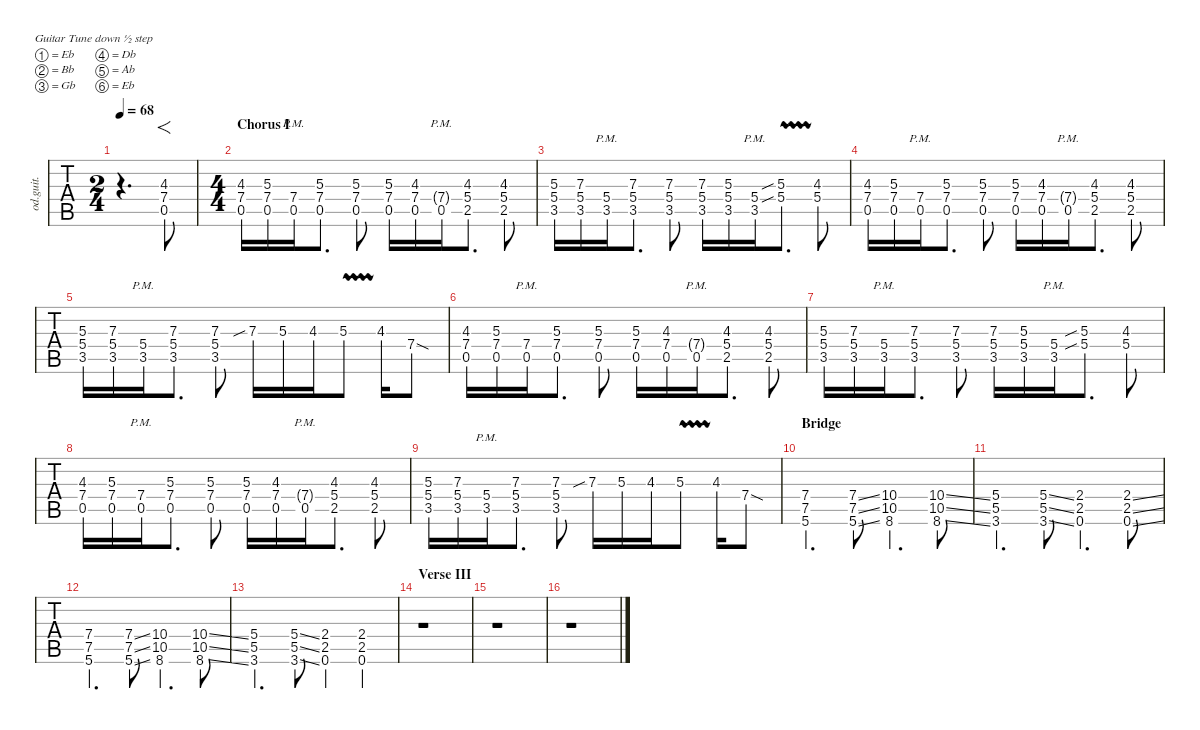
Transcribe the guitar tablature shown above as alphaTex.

\defaultSystemsLayout 4
\hideDynamics
\bracketExtendMode nobrackets
\otherSystemsTrackNameOrientation horizontal
\track ("Rhythm Guitar (James)" "od.guit.") {defaultSystemsLayout 4 instrument overdrivenguitar}
\staff {tabs}
\tuning (Eb4 Bb3 Gb3 Db3 Ab2 Eb2)
\ts (2 4)
\beaming (8 2 2)
\tempo 68
\clef g2
\ks c
r.4{d dy mf} (0.5{acc #} 7.4{acc #} 4.3{acc #}).8{f} |
\ts (4 4)
\beaming (8 2 2 2 2)
\section ("" "Chorus I")
(0.5{acc #} 7.4{acc #} 4.3{acc #}).16 (5.3 7.4{acc #} 0.5{acc #}).16 (0.5{pm acc #} 7.4{pm acc #}).16 (0.5{acc #} 7.4{acc #} 5.3).8{d} (0.5{st acc #} 7.4{st acc #} 5.3{st}).8 (0.5{acc #} 7.4{acc #} 5.3).16 (0.5{acc #} 7.4{acc #} 4.3{acc #}).16 (0.5{pm acc #} 7.4{g pm acc #}).16 (2.5{acc #} 5.4{acc #} 4.3{acc #}).8{d} (2.5{st acc #} 5.4{st acc #} 4.3{st acc #}).8 |
(3.5 5.3 5.4{acc #}).16 (3.5 7.3{acc #} 5.4{acc #}).16 (3.5{pm} 5.4{pm acc #}).16 (3.5 7.3{acc #} 5.4{acc #}).8{d} (3.5{st} 7.3{st acc #} 5.4{st acc #}).8 (3.5 7.3{acc #} 5.4{acc #}).16 (3.5 5.3 5.4{acc #}).16 (3.5{pm} 5.4{pm acc #}).16 (5.3{vw sib} 5.4{vw sib acc #}).8{d} (4.3{st acc #} 5.4{st acc #}).8 |
(0.5{ac acc #} 7.4{acc #} 4.3{acc #}).16 (5.3 7.4{acc #} 0.5{ac acc #}).16 (0.5{pm acc #} 7.4{pm acc #}).16 (0.5{acc #} 7.4{acc #} 5.3).8{d} (0.5{st acc #} 7.4{st acc #} 5.3{st}).8 (0.5{acc #} 7.4{acc #} 5.3).16 (0.5{acc #} 7.4{acc #} 4.3{acc #}).16 (0.5{pm acc #} 7.4{g pm acc #}).16 (2.5{acc #} 5.4{acc #} 4.3{acc #}).8{d} (2.5{st acc #} 5.4{st acc #} 4.3{st acc #}).8 |
(3.5 5.3 5.4{acc #}).16 (3.5 7.3{acc #} 5.4{acc #}).16 (3.5{pm} 5.4{pm acc #}).16 (3.5 7.3{acc #} 5.4{acc #}).8{d} (3.5{st} 7.3{st acc #} 5.4{st acc #}).8 7.3{sib acc #}.16 5.3.16 4.3{acc #}.16 5.3{vw}.8 4.3{acc #}.16 7.4{sod acc #}.8 |
(0.5{acc #} 7.4{acc #} 4.3{acc #}).16 (5.3 7.4{acc #} 0.5{acc #}).16 (0.5{pm acc #} 7.4{pm acc #}).16 (0.5{acc #} 7.4{acc #} 5.3).8{d} (0.5{st acc #} 7.4{st acc #} 5.3{st}).8 (0.5{acc #} 7.4{acc #} 5.3).16 (0.5{acc #} 7.4{acc #} 4.3{acc #}).16 (0.5{pm acc #} 7.4{g pm acc #}).16 (2.5{acc #} 5.4{acc #} 4.3{acc #}).8{d} (2.5{st acc #} 5.4{st acc #} 4.3{st acc #}).8 |
(3.5 5.3 5.4{acc #}).16 (3.5 7.3{acc #} 5.4{acc #}).16 (3.5{pm} 5.4{pm acc #}).16 (3.5 7.3{acc #} 5.4{acc #}).8{d} (3.5{st} 7.3{st acc #} 5.4{st acc #}).8 (3.5 7.3{acc #} 5.4{acc #}).16 (3.5 5.3 5.4{acc #}).16 (3.5{pm} 5.4{pm acc #}).16 (5.3{sib} 5.4{sib acc #}).8{d} (4.3{st acc #} 5.4{st acc #}).8 |
(0.5{acc #} 7.4{acc #} 4.3{acc #}).16 (5.3 7.4{acc #} 0.5{acc #}).16 (0.5{pm acc #} 7.4{pm acc #}).16 (0.5{acc #} 7.4{acc #} 5.3).8{d} (0.5{st acc #} 7.4{st acc #} 5.3{st}).8 (0.5{acc #} 7.4{acc #} 5.3).16 (0.5{acc #} 7.4{acc #} 4.3{acc #}).16 (0.5{pm acc #} 7.4{g pm acc #}).16 (2.5{acc #} 5.4{acc #} 4.3{acc #}).8{d} (2.5{st acc #} 5.4{st acc #} 4.3{st acc #}).8 |
(3.5 5.3 5.4{acc #}).16 (3.5 7.3{acc #} 5.4{acc #}).16 (3.5{pm} 5.4{pm acc #}).16 (3.5 7.3{acc #} 5.4{acc #}).8{d} (3.5{st} 7.3{st acc #} 5.4{st acc #}).8 7.3{sib acc #}.16 5.3.16 4.3{acc #}.16 5.3{vw}.8 4.3{acc #}.16 7.4{sod acc #}.8 |
\section ("" "Bridge")
(7.5{acc #} 7.4{acc #} 5.6{acc #}).4{d} (7.5{ss acc #} 7.4{ss acc #} 5.6{ss acc #}).8 (10.5{acc #} 10.4 8.6).4{d} (10.5{ss acc #} 10.4{ss} 8.6{ss}).8 |
(3.6{acc #} 5.5{acc #} 5.4{acc #}).4{d} (3.6{ss acc #} 5.5{ss acc #} 5.4{ss acc #}).8 (0.6{acc #} 2.5{acc #} 2.4{acc #}).4{d} (0.6{ss acc #} 2.5{ss acc #} 2.4{ss acc #}).8 |
(7.5{acc #} 7.4{acc #} 5.6{acc #}).4{d} (7.5{ss acc #} 7.4{ss acc #} 5.6{ss acc #}).8 (10.5{acc #} 10.4 8.6).4{d} (10.5{ss acc #} 10.4{ss} 8.6{ss}).8 |
(3.6{acc #} 5.5{acc #} 5.4{acc #}).4{d} (3.6{ss acc #} 5.5{ss acc #} 5.4{ss acc #}).8 (0.6{acc #} 2.5{acc #} 2.4{acc #}).4 (0.6{acc #} 2.5{acc #} 2.4{acc #}).4 |
\section ("" "Verse III")
r.1 |
r.1 |
r.1
